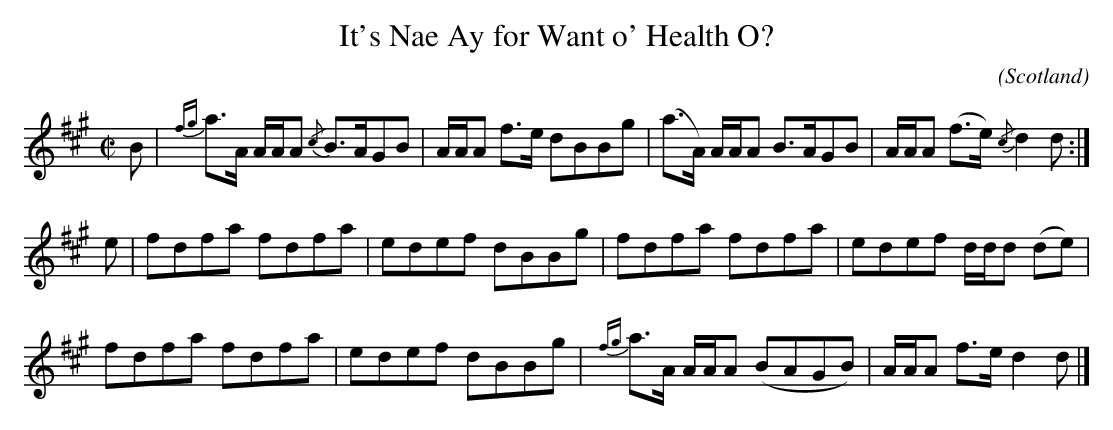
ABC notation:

X:1
T:It's Nae Ay for Want o' Health O?
C:
O:Scotland
M:C|
L:1/8
K:A
B | {fg}a>A A/2A/2A {/c}B>AGB | A/2A/2A f>e dBBg | (a>A) A/2A/2A B>AGB | A/2A/2A (f>e) {/c}d2 d :|
e | fdfa fdfa | edef dBBg | fdfa fdfa | edef d/2d/2d (de) |
fdfa fdfa | edef dBBg | {fg}a>A A/2A/2A (BAGB) | A/2A/2A f>e d2 d|]
